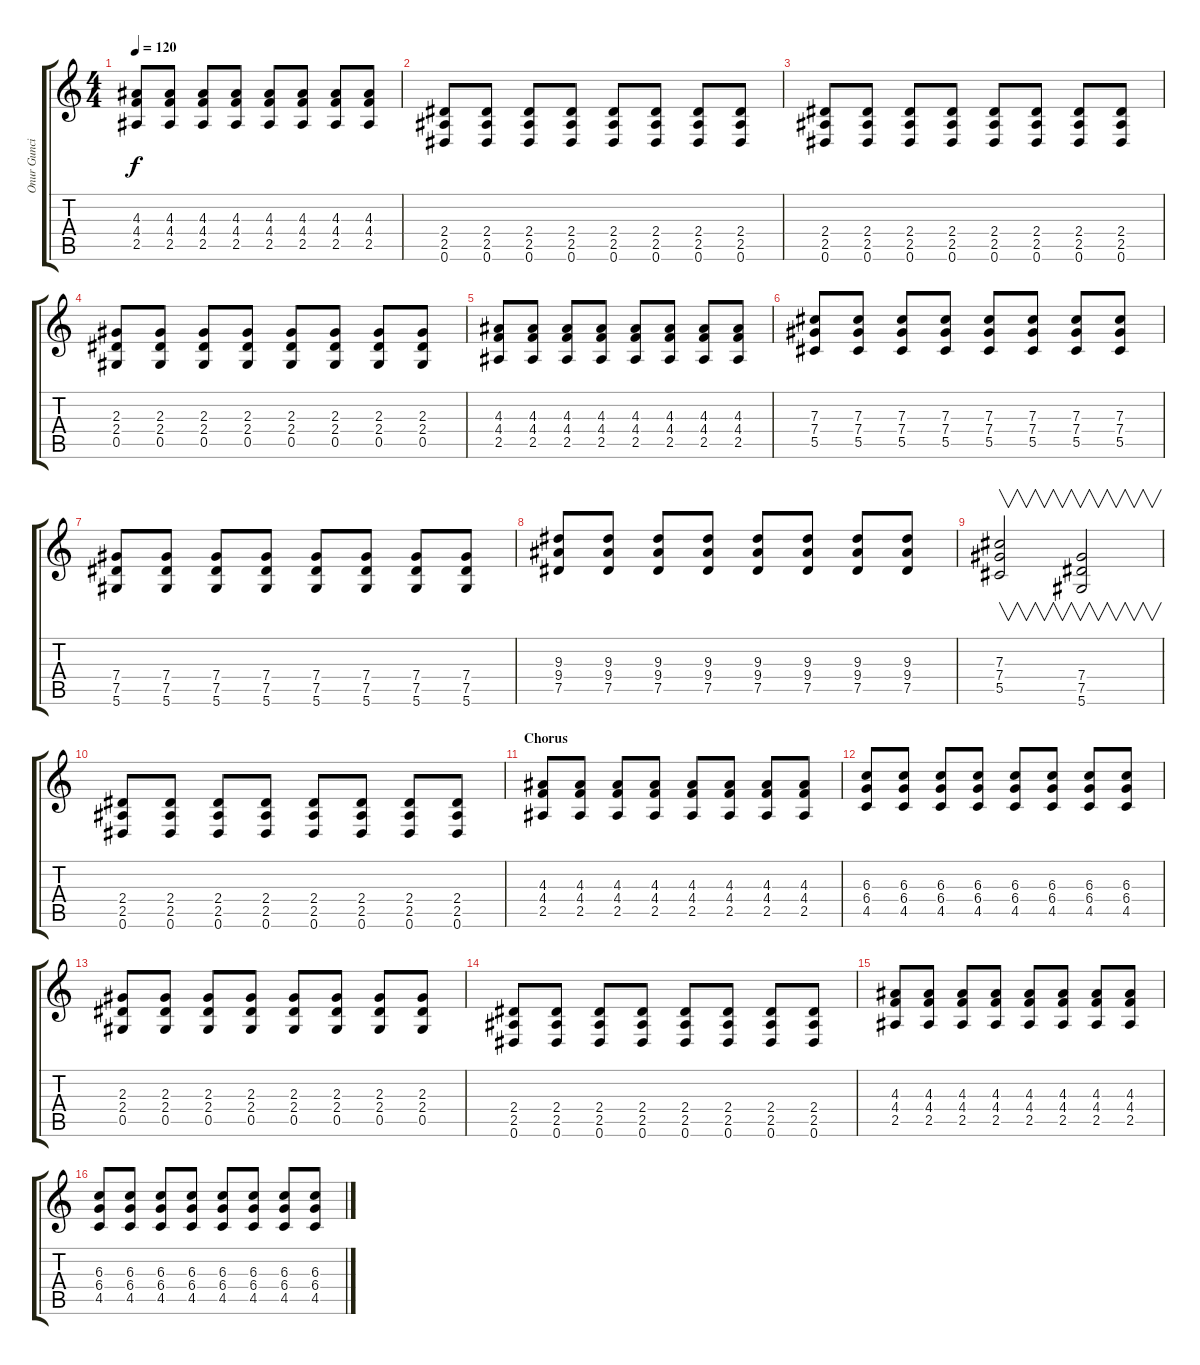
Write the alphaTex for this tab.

\track ("Onur Guncicedi" "Onur Gunci") {instrument overdrivenguitar}
\staff {score tabs}
\tuning (Eb4 Bb3 Gb3 Db3 Ab2 Eb2) {hide}
\ts (4 4)
\tempo 120
\clef g2
\ks c
(4.3 4.4 2.5).8{dy f} (4.3 4.4 2.5).8 (4.3 4.4 2.5).8 (4.3 4.4 2.5).8 (4.3 4.4 2.5).8 (4.3 4.4 2.5).8 (4.3 4.4 2.5).8 (4.3 4.4 2.5).8 |
(2.4 2.5 0.6).8 (2.4 2.5 0.6).8 (2.4 2.5 0.6).8 (2.4 2.5 0.6).8 (2.4 2.5 0.6).8 (2.4 2.5 0.6).8 (2.4 2.5 0.6).8 (2.4 2.5 0.6).8 |
(2.4 2.5 0.6).8 (2.4 2.5 0.6).8 (2.4 2.5 0.6).8 (2.4 2.5 0.6).8 (2.4 2.5 0.6).8 (2.4 2.5 0.6).8 (2.4 2.5 0.6).8 (2.4 2.5 0.6).8 |
(2.3 2.4 0.5).8 (2.3 2.4 0.5).8 (2.3 2.4 0.5).8 (2.3 2.4 0.5).8 (2.3 2.4 0.5).8 (2.3 2.4 0.5).8 (2.3 2.4 0.5).8 (2.3 2.4 0.5).8 |
(4.3 4.4 2.5).8 (4.3 4.4 2.5).8 (4.3 4.4 2.5).8 (4.3 4.4 2.5).8 (4.3 4.4 2.5).8 (4.3 4.4 2.5).8 (4.3 4.4 2.5).8 (4.3 4.4 2.5).8 |
(7.3 7.4 5.5).8 (7.3 7.4 5.5).8 (7.3 7.4 5.5).8 (7.3 7.4 5.5).8 (7.3 7.4 5.5).8 (7.3 7.4 5.5).8 (7.3 7.4 5.5).8 (7.3 7.4 5.5).8 |
(7.4 7.5 5.6).8 (7.4 7.5 5.6).8 (7.4 7.5 5.6).8 (7.4 7.5 5.6).8 (7.4 7.5 5.6).8 (7.4 7.5 5.6).8 (7.4 7.5 5.6).8 (7.4 7.5 5.6).8 |
(9.3 9.4 7.5).8 (9.3 9.4 7.5).8 (9.3 9.4 7.5).8 (9.3 9.4 7.5).8 (9.3 9.4 7.5).8 (9.3 9.4 7.5).8 (9.3 9.4 7.5).8 (9.3 9.4 7.5).8 |
(7.3 7.4 5.5).2{v} (7.4 7.5 5.6).2{v} |
(2.4 2.5 0.6).8 (2.4 2.5 0.6).8 (2.4 2.5 0.6).8 (2.4 2.5 0.6).8 (2.4 2.5 0.6).8 (2.4 2.5 0.6).8 (2.4 2.5 0.6).8 (2.4 2.5 0.6).8 |
\section ("" "Chorus")
(4.3 4.4 2.5).8 (4.3 4.4 2.5).8 (4.3 4.4 2.5).8 (4.3 4.4 2.5).8 (4.3 4.4 2.5).8 (4.3 4.4 2.5).8 (4.3 4.4 2.5).8 (4.3 4.4 2.5).8 |
(6.3 6.4 4.5).8 (6.3 6.4 4.5).8 (6.3 6.4 4.5).8 (6.3 6.4 4.5).8 (6.3 6.4 4.5).8 (6.3 6.4 4.5).8 (6.3 6.4 4.5).8 (6.3 6.4 4.5).8 |
(2.3 2.4 0.5).8 (2.3 2.4 0.5).8 (2.3 2.4 0.5).8 (2.3 2.4 0.5).8 (2.3 2.4 0.5).8 (2.3 2.4 0.5).8 (2.3 2.4 0.5).8 (2.3 2.4 0.5).8 |
(2.4 2.5 0.6).8 (2.4 2.5 0.6).8 (2.4 2.5 0.6).8 (2.4 2.5 0.6).8 (2.4 2.5 0.6).8 (2.4 2.5 0.6).8 (2.4 2.5 0.6).8 (2.4 2.5 0.6).8 |
(4.3 4.4 2.5).8 (4.3 4.4 2.5).8 (4.3 4.4 2.5).8 (4.3 4.4 2.5).8 (4.3 4.4 2.5).8 (4.3 4.4 2.5).8 (4.3 4.4 2.5).8 (4.3 4.4 2.5).8 |
(6.3 6.4 4.5).8 (6.3 6.4 4.5).8 (6.3 6.4 4.5).8 (6.3 6.4 4.5).8 (6.3 6.4 4.5).8 (6.3 6.4 4.5).8 (6.3 6.4 4.5).8 (6.3 6.4 4.5).8
